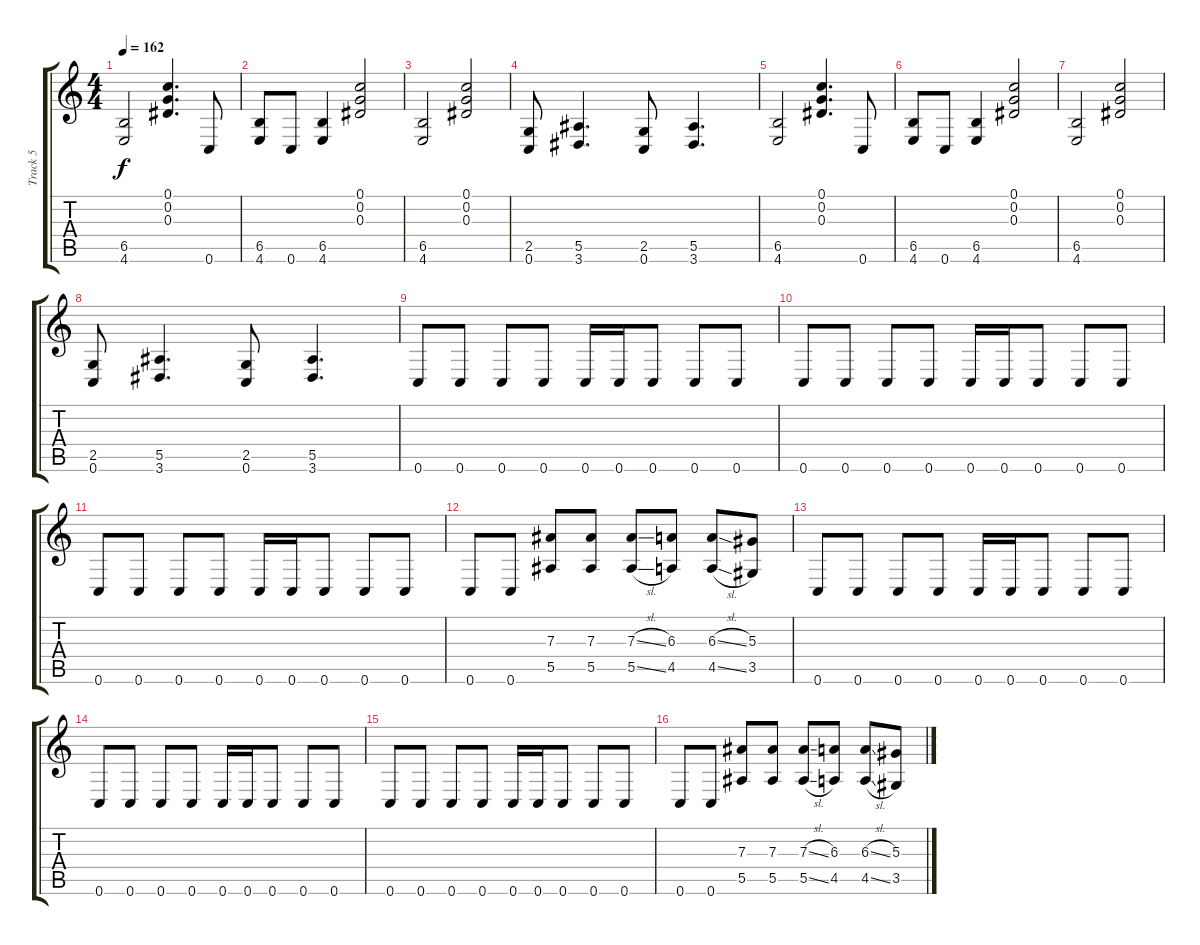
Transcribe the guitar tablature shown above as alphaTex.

\track ("Track 5" "Track 5") {instrument distortionguitar}
\staff {score tabs}
\tuning (C4 G3 Eb3 Bb2 F2 C2) {hide}
\ts (4 4)
\tempo 162
\clef g2
\ks c
(6.5 4.6).2{dy f} (0.1 0.2 0.3).4{d} 0.6.8 |
(6.5 4.6).8 0.6.8 (6.5 4.6).4 (0.1 0.2 0.3).2 |
(6.5 4.6).2 (0.1 0.2 0.3).2 |
(2.5 0.6).8 (5.5 3.6).4{d} (2.5 0.6).8 (5.5 3.6).4{d} |
(6.5 4.6).2 (0.1 0.2 0.3).4{d} 0.6.8 |
(6.5 4.6).8 0.6.8 (6.5 4.6).4 (0.1 0.2 0.3).2 |
(6.5 4.6).2 (0.1 0.2 0.3).2 |
(2.5 0.6).8 (5.5 3.6).4{d} (2.5 0.6).8 (5.5 3.6).4{d} |
0.6.8 0.6.8 0.6.8 0.6.8 0.6.16 0.6.16 0.6.8 0.6.8 0.6.8 |
0.6.8 0.6.8 0.6.8 0.6.8 0.6.16 0.6.16 0.6.8 0.6.8 0.6.8 |
0.6.8 0.6.8 0.6.8 0.6.8 0.6.16 0.6.16 0.6.8 0.6.8 0.6.8 |
0.6.8 0.6.8 (7.3 5.5).8 (7.3 5.5).8 (7.3{sl} 5.5{sl}).8 (6.3 4.5).8 (6.3{sl} 4.5{sl}).8 (5.3 3.5).8 |
0.6.8 0.6.8 0.6.8 0.6.8 0.6.16 0.6.16 0.6.8 0.6.8 0.6.8 |
0.6.8 0.6.8 0.6.8 0.6.8 0.6.16 0.6.16 0.6.8 0.6.8 0.6.8 |
0.6.8 0.6.8 0.6.8 0.6.8 0.6.16 0.6.16 0.6.8 0.6.8 0.6.8 |
0.6.8 0.6.8 (7.3 5.5).8 (7.3 5.5).8 (7.3{sl} 5.5{sl}).8 (6.3 4.5).8 (6.3{sl} 4.5{sl}).8 (5.3 3.5).8
